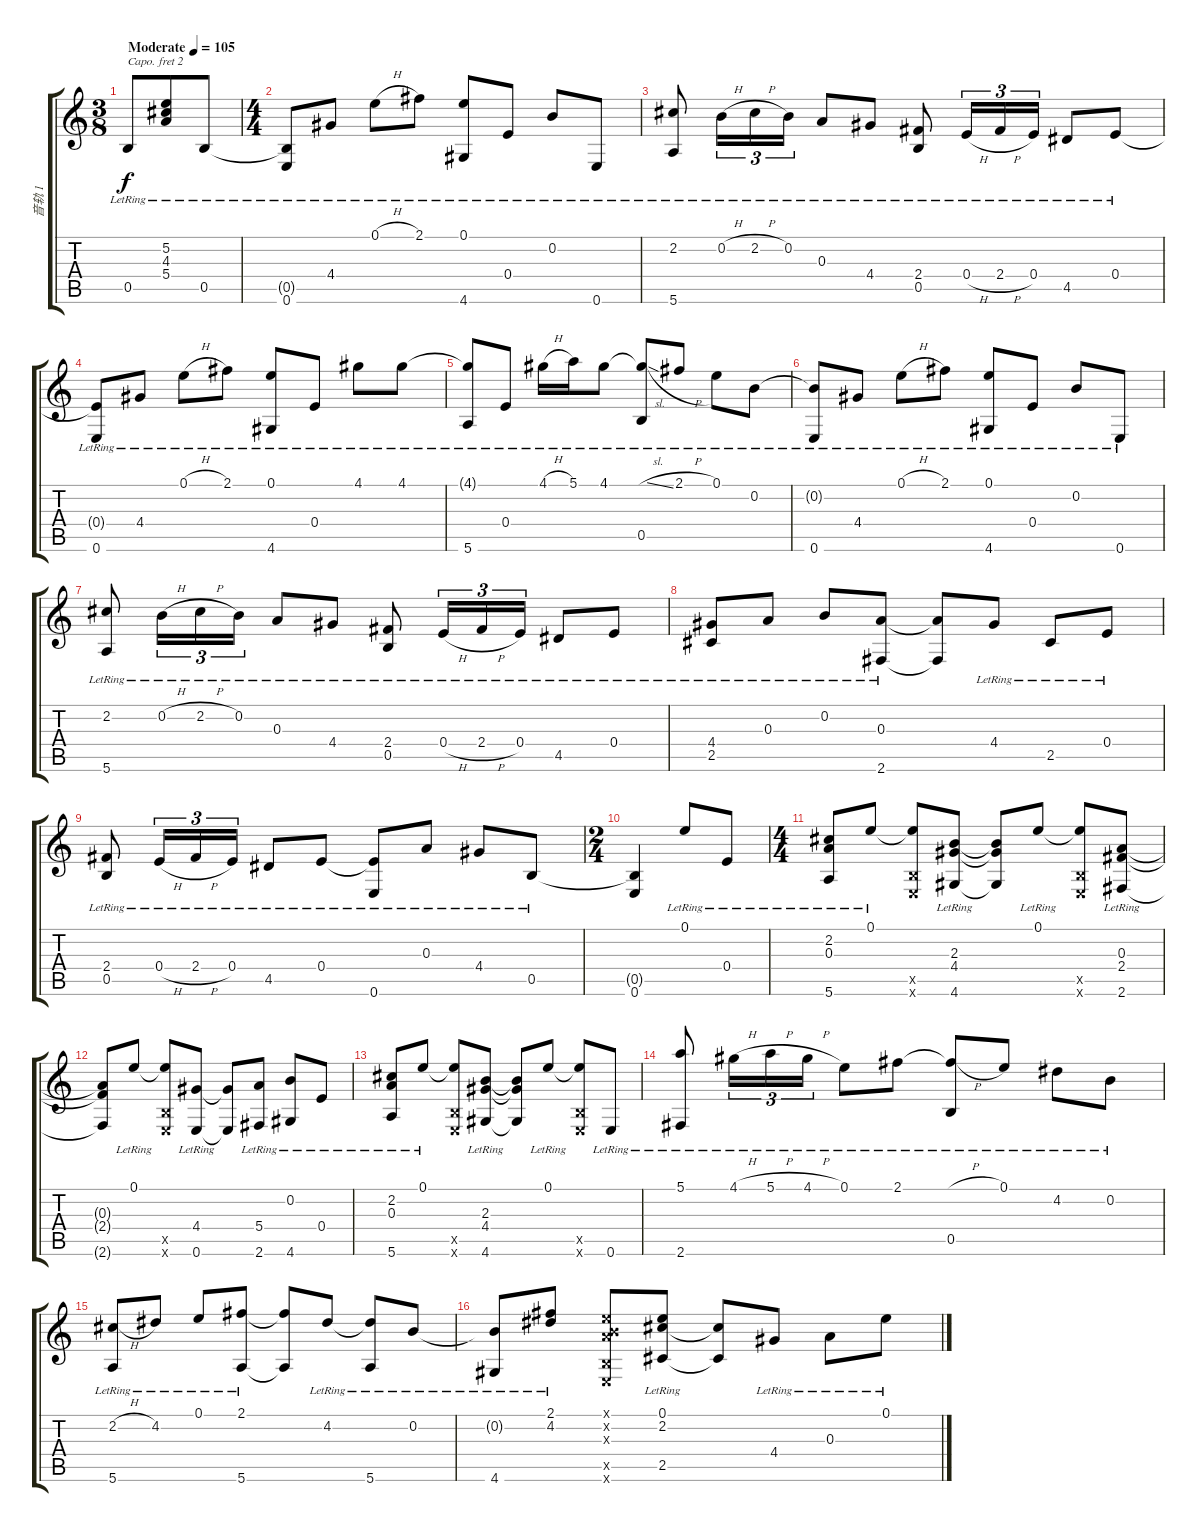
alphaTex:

\track ("音轨 1" "音轨 1") {instrument acousticguitarsteel}
\staff {score tabs}
\capo 2
\tuning (D4 A3 G3 D3 A2 D2) {hide}
\ts (3 8)
\tempo (105 "Moderate")
\clef g2
\ks c
0.5{lr}.8{dy f instrument acousticguitarsteel} (5.2{lr} 4.3{lr} 5.4{lr}).8 0.5{lr}.8 |
\ts (4 4)
(0.5{t} 0.6{lr}).8 4.4{lr}.8 0.1{h lr}.8 2.1{lr}.8 (0.1{lr} 4.6{lr}).8 0.4{lr}.8 0.2{lr}.8 0.6{lr}.8 |
(2.2{lr} 5.6{lr}).8 0.2{h lr}.16{tu (3 2)} 2.2{h lr}.16{tu (3 2)} 0.2{lr}.16{tu (3 2)} 0.3{lr}.8 4.4{lr}.8 (2.4{lr} 0.5{lr}).8 0.4{h lr}.16{tu (3 2)} 2.4{h lr}.16{tu (3 2)} 0.4{lr}.16{tu (3 2)} 4.5{lr}.8 0.4{lr}.8 |
(0.4{t} 0.6{lr}).8 4.4{lr}.8 0.1{h lr}.8 2.1{lr}.8 (0.1{lr} 4.6{lr}).8 0.4{lr}.8 4.1{lr}.8 4.1{lr}.8 |
(4.1{t} 5.6{lr}).8 0.4{lr}.8 4.1{h lr}.16 5.1{lr}.16 4.1{lr}.8 (4.1{sl t} 0.5{lr}).8 2.1{h lr}.8 0.1{lr}.8 0.2{lr}.8 |
(0.2{t} 0.6{lr}).8 4.4{lr}.8 0.1{h lr}.8 2.1{lr}.8 (0.1{lr} 4.6{lr}).8 0.4{lr}.8 0.2{lr}.8 0.6{lr}.8 |
(2.2{lr} 5.6{lr}).8 0.2{h lr}.16{tu (3 2)} 2.2{h lr}.16{tu (3 2)} 0.2{lr}.16{tu (3 2)} 0.3{lr}.8 4.4{lr}.8 (2.4{lr} 0.5{lr}).8 0.4{h lr}.16{tu (3 2)} 2.4{h lr}.16{tu (3 2)} 0.4{lr}.16{tu (3 2)} 4.5{lr}.8 0.4{lr}.8 |
(4.4{lr} 2.5{lr}).8 0.3{lr}.8 0.2{lr}.8 (0.3{lr} 2.6{lr}).8 (0.3{t} 2.6{t}).8 4.4{lr}.8 2.5{lr}.8 0.4{lr}.8 |
(2.4{lr} 0.5{lr}).8 0.4{h lr}.16{tu (3 2)} 2.4{h lr}.16{tu (3 2)} 0.4{lr}.16{tu (3 2)} 4.5{lr}.8 0.4{lr}.8 (0.4{t} 0.6{lr}).8 0.3{lr}.8 4.4{lr}.8 0.5{lr}.8 |
\ts (2 4)
(0.5{t} 0.6).4 0.1{lr}.8 0.4{lr}.8 |
\ts (4 4)
(2.2{lr} 0.3{lr} 5.6{lr}).8 0.1{lr}.8 (0.1{t} 0.5{x} 0.6{x}).8 (2.3{lr} 4.4{lr} 4.6{lr}).8 (2.3{t} 4.4{t} 4.6{t}).8 0.1{lr}.8 (0.1{t} 0.5{x} 0.6{x}).8 (0.3{lr} 2.4{lr} 2.6{lr}).8 |
(0.3{t} 2.4{t} 2.6{t}).8 0.1{lr}.8 (0.1{t} 0.5{x} 0.6{x}).8 (4.4{lr} 0.6{lr}).8 (4.4{t} 0.6{t}).8 (5.4{lr} 2.6{lr}).8 (0.2{lr} 4.6{lr}).8 0.4{lr}.8 |
(2.2{lr} 0.3{lr} 5.6{lr}).8 0.1{lr}.8 (0.1{t} 0.5{x} 0.6{x}).8 (2.3{lr} 4.4{lr} 4.6{lr}).8 (2.3{t} 4.4{t} 4.6{t}).8 0.1{lr}.8 (0.1{t} 0.5{x} 0.6{x}).8 0.6{lr}.8 |
(5.1{lr} 2.6{lr}).8 4.1{h lr}.16{tu (3 2)} 5.1{h lr}.16{tu (3 2)} 4.1{h lr}.16{tu (3 2)} 0.1{lr}.8 2.1{lr}.8 (2.1{h t} 0.5{lr}).8 0.1{lr}.8 4.2{lr}.8 0.2{lr}.8 |
(2.2{h lr} 5.6{lr}).8 4.2{lr}.8 0.1{lr}.8 (2.1{lr} 5.6{lr}).8 (2.1{t} 5.6{t}).8 4.2{lr}.8 (4.2{t} 5.6{lr}).8 0.2{lr}.8 |
(0.2{t} 4.6{lr}).8 (2.1{lr} 4.2{lr}).8 (0.1{x} 0.2{x} 0.3{x} 0.5{x} 0.6{x}).8 (0.1{lr} 2.2{lr} 2.5{lr}).8 (2.2{t} 2.5{t}).8 4.4{lr}.8 0.3{lr}.8 0.1{lr}.8
